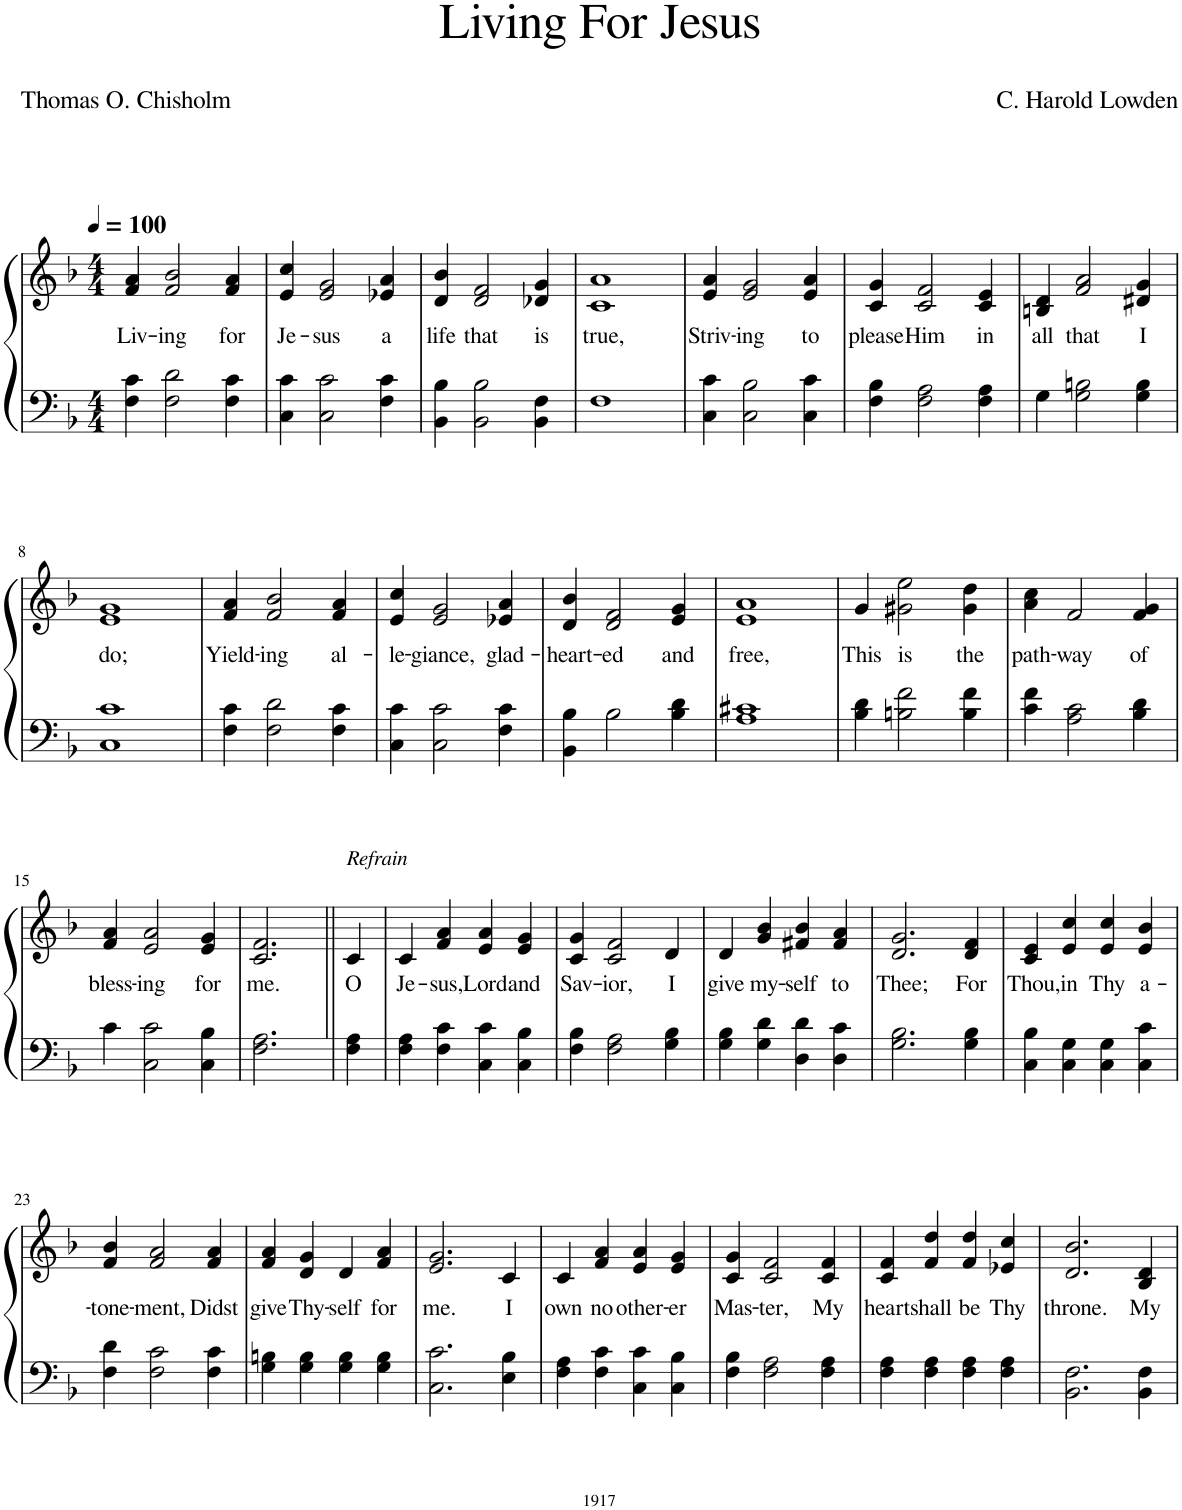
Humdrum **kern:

**kern	**kern	**text
*part1	*part1	*part1
*staff2	*staff1	*staff1
*I"Piano	*	*
*I'Pno.	*	*
*clefF4	*clefG2	*
*k[b-]	*k[b-]	*
*M4/4	*M4/4	*
*MM100	*MM100	*
=1	=1	=1
!	!	!LO:LY:b
4F\ 4c\	4f/ 4a/	Liv-
!	!	!LO:LY:b
2F\ 2d\	2f/ 2b-/	-ing
!	!	!LO:LY:b
4F\ 4c\	4f/ 4a/	for
=2	=2	=2
!	!	!LO:LY:b
4C\ 4c\	4e/ 4cc/	Je-
!	!	!LO:LY:b
2C\ 2c\	2e/ 2g/	-sus
!	!	!LO:LY:b
4F\ 4c\	4e-X/ 4a/	a
=3	=3	=3
!	!	!LO:LY:b
4BB-\ 4B-\	4d/ 4b-/	life
!	!	!LO:LY:b
2BB-\ 2B-\	2d/ 2f/	that
!	!	!LO:LY:b
4BB-\ 4F\	4d-X/ 4g/	is
=4	=4	=4
!	!	!LO:LY:b
1F	1c 1a	true,
=5	=5	=5
!	!	!LO:LY:b
4C\ 4c\	4e/ 4a/	Striv-
!	!	!LO:LY:b
2C\ 2B-\	2e/ 2g/	-ing
!	!	!LO:LY:b
4C\ 4c\	4e/ 4a/	to
=6	=6	=6
!	!	!LO:LY:b
4F\ 4B-\	4c/ 4g/	please
!	!	!LO:LY:b
2F\ 2A\	2c/ 2f/	Him
!	!	!LO:LY:b
4F\ 4A\	4c/ 4e/	in
=7	=7	=7
!	!	!LO:LY:b
4G\	4Bn/ 4d/	all
!	!	!LO:LY:b
2G\ 2Bn\	2f/ 2a/	that
!	!	!LO:LY:b
4G\ 4B\	4d#X/ 4g/	I
!!LO:LB:g=z
=8	=8	=8
!	!	!LO:LY:b
1C 1c	1e 1g	do;
=9	=9	=9
!	!	!LO:LY:b
4F\ 4c\	4f/ 4a/	Yield-
!	!	!LO:LY:b
2F\ 2d\	2f/ 2b-/	-ing
!	!	!LO:LY:b
4F\ 4c\	4f/ 4a/	al-
=10	=10	=10
!	!	!LO:LY:b
4C\ 4c\	4e/ 4cc/	-le-
!	!	!LO:LY:b
2C\ 2c\	2e/ 2g/	-giance,
!	!	!LO:LY:b
4F\ 4c\	4e-X/ 4a/	glad-
=11	=11	=11
!	!	!LO:LY:b
4BB-\ 4B-\	4d/ 4b-/	-heart-
!	!	!LO:LY:b
2B-\	2d/ 2f/	-ed
!	!	!LO:LY:b
4B-\ 4d\	4e/ 4g/	and
=12	=12	=12
!	!	!LO:LY:b
1A 1c#X	1e 1a	free,
=13	=13	=13
!	!	!LO:LY:b
4B-\ 4d\	4g/	This
!	!	!LO:LY:b
2Bn\ 2f\	2g#X\ 2ee\	is
!	!	!LO:LY:b
4B\ 4f\	4g#\ 4dd\	the
=14	=14	=14
!	!	!LO:LY:b
4c\ 4f\	4a\ 4cc\	path-
!	!	!LO:LY:b
2A\ 2c\	2f/	-way
!	!	!LO:LY:b
4B-\ 4d\	4f/ 4g/	of
!!LO:LB:g=z
=15	=15	=15
!	!	!LO:LY:b
4c\	4f/ 4a/	bless-
!	!	!LO:LY:b
2C\ 2c\	2e/ 2a/	-ing
!	!	!LO:LY:b
4C\ 4B-\	4e/ 4g/	for
=16	=16	=16
!	!	!LO:LY:b
2.F\ 2.A\	2.c/ 2.f/	me.
=17||	=17||	=17||
!	!LO:TX:a:i:t=Refrain	!
!	!	!LO:LY:b
4F\ 4A\	4c/	O
=18	=18	=18
!	!	!LO:LY:b
4F\ 4A\	4c/	Je-
!	!	!LO:LY:b
4F\ 4c\	4f/ 4a/	-sus,
!	!	!LO:LY:b
4C\ 4c\	4e/ 4a/	Lord
!	!	!LO:LY:b
4C\ 4B-\	4e/ 4g/	and
=19	=19	=19
!	!	!LO:LY:b
4F\ 4B-\	4c/ 4g/	Sav-
!	!	!LO:LY:b
2F\ 2A\	2c/ 2f/	-ior,
!	!	!LO:LY:b
4G\ 4B-\	4d/	I
=20	=20	=20
!	!	!LO:LY:b
4G\ 4B-\	4d/	give
!	!	!LO:LY:b
4G\ 4d\	4g/ 4b-/	my-
!	!	!LO:LY:b
4D\ 4d\	4f#X/ 4b-/	-self
!	!	!LO:LY:b
4D\ 4c\	4f#/ 4a/	to
=21	=21	=21
!	!	!LO:LY:b
2.G\ 2.B-\	2.d/ 2.g/	Thee;
!	!	!LO:LY:b
4G\ 4B-\	4d/ 4f/	For
=22	=22	=22
!	!	!LO:LY:b
4C\ 4B-\	4c/ 4e/	Thou,
!	!	!LO:LY:b
4C\ 4G\	4e/ 4cc/	in
!	!	!LO:LY:b
4C\ 4G\	4e/ 4cc/	Thy
!	!	!LO:LY:b
4C\ 4c\	4e/ 4b-/	a-
!!LO:LB:g=z
=23	=23	=23
!	!	!LO:LY:b
4F\ 4d\	4f/ 4b-/	-tone-
!	!	!LO:LY:b
2F\ 2c\	2f/ 2a/	-ment,
!	!	!LO:LY:b
4F\ 4c\	4f/ 4a/	Didst
=24	=24	=24
!	!	!LO:LY:b
4G\ 4Bn\	4f/ 4a/	give
!	!	!LO:LY:b
4G\ 4B\	4d/ 4g/	Thy-
!	!	!LO:LY:b
4G\ 4B\	4d/	-self
!	!	!LO:LY:b
4G\ 4B\	4f/ 4a/	for
=25	=25	=25
!	!	!LO:LY:b
2.C\ 2.c\	2.e/ 2.g/	me.
!	!	!LO:LY:b
4E\ 4B-\	4c/	I
=26	=26	=26
!	!	!LO:LY:b
4F\ 4A\	4c/	own
!	!	!LO:LY:b
4F\ 4c\	4f/ 4a/	no
!	!	!LO:LY:b
4C\ 4c\	4e/ 4a/	other-
!	!	!LO:LY:b
4C\ 4B-\	4e/ 4g/	-er
=27	=27	=27
!	!	!LO:LY:b
4F\ 4B-\	4c/ 4g/	Mas-
!	!	!LO:LY:b
2F\ 2A\	2c/ 2f/	-ter,
!	!	!LO:LY:b
4F\ 4A\	4c/ 4f/	My
=28	=28	=28
!	!	!LO:LY:b
4F\ 4A\	4c/ 4f/	heart
!	!	!LO:LY:b
4F\ 4A\	4f/ 4dd/	shall
!	!	!LO:LY:b
4F\ 4A\	4f/ 4dd/	be
!	!	!LO:LY:b
4F\ 4A\	4e-X/ 4cc/	Thy
=29	=29	=29
!	!	!LO:LY:b
2.BB-\ 2.F\	2.d/ 2.b-/	throne.
!	!	!LO:LY:b
4BB-\ 4F\	4B-/ 4d/	My
=	=	=
*-	*-	*-
